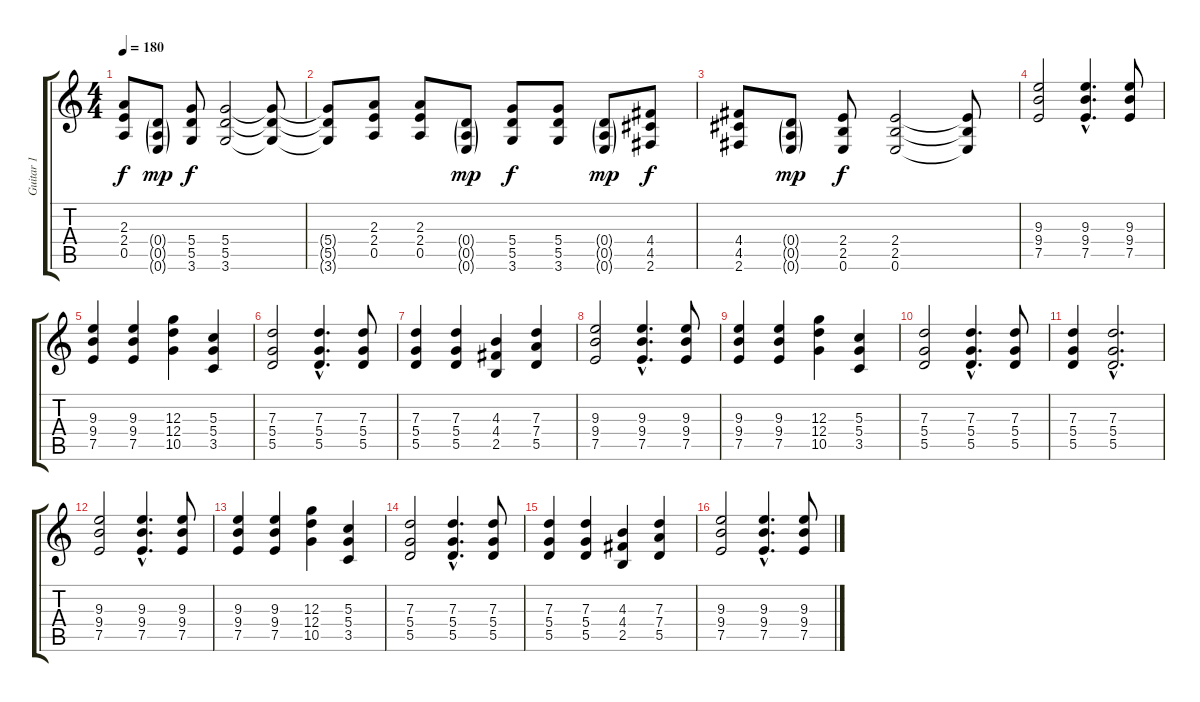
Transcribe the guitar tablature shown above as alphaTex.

\track ("Guitar 1" "Guitar 1") {instrument distortionguitar}
\staff {score tabs}
\tuning (E4 B3 G3 D3 A2 E2) {hide}
\ts (4 4)
\tempo 180
\clef g2
\ks c
(2.3 2.4 0.5).8{dy f} (0.4{g} 0.5{g} 0.6{g}).8{dy mp} (5.4 5.5 3.6).8{dy f} (5.4 5.5 3.6).2 (5.4{t} 5.5{t} 3.6{t}).8 |
(5.4{t} 5.5{t} 3.6{t}).8 (2.3 2.4 0.5).8 (2.3 2.4 0.5).8 (0.4{g} 0.5{g} 0.6{g}).8{dy mp} (5.4 5.5 3.6).8{dy f} (5.4 5.5 3.6).8 (0.4{g} 0.5{g} 0.6{g}).8{dy mp} (4.4 4.5 2.6).8{dy f} |
(4.4 4.5 2.6).8 (0.4{g} 0.5{g} 0.6{g}).8{dy mp} (2.4 2.5 0.6).8{dy f} (2.4 2.5 0.6).2 (2.4{t} 2.5{t} 0.6{t}).8 |
(9.3 9.4 7.5).2 (9.3{hac} 9.4{hac} 7.5{hac}).4{d} (9.3 9.4 7.5).8 |
(9.3 9.4 7.5).4 (9.3 9.4 7.5).4 (12.3 12.4 10.5).4 (5.3 5.4 3.5).4 |
(7.3 5.4 5.5).2 (7.3{hac} 5.4{hac} 5.5{hac}).4{d} (7.3 5.4 5.5).8 |
(7.3 5.4 5.5).4 (7.3 5.4 5.5).4 (4.3 4.4 2.5).4 (7.3 7.4 5.5).4 |
(9.3 9.4 7.5).2 (9.3{hac} 9.4{hac} 7.5{hac}).4{d} (9.3 9.4 7.5).8 |
(9.3 9.4 7.5).4 (9.3 9.4 7.5).4 (12.3 12.4 10.5).4 (5.3 5.4 3.5).4 |
(7.3 5.4 5.5).2 (7.3{hac} 5.4{hac} 5.5{hac}).4{d} (7.3 5.4 5.5).8 |
(7.3 5.4 5.5).4 (7.3{hac} 5.4{hac} 5.5{hac}).2{d} |
(9.3 9.4 7.5).2 (9.3{hac} 9.4{hac} 7.5{hac}).4{d} (9.3 9.4 7.5).8 |
(9.3 9.4 7.5).4 (9.3 9.4 7.5).4 (12.3 12.4 10.5).4 (5.3 5.4 3.5).4 |
(7.3 5.4 5.5).2 (7.3{hac} 5.4{hac} 5.5{hac}).4{d} (7.3 5.4 5.5).8 |
(7.3 5.4 5.5).4 (7.3 5.4 5.5).4 (4.3 4.4 2.5).4 (7.3 7.4 5.5).4 |
(9.3 9.4 7.5).2 (9.3{hac} 9.4{hac} 7.5{hac}).4{d} (9.3 9.4 7.5).8
